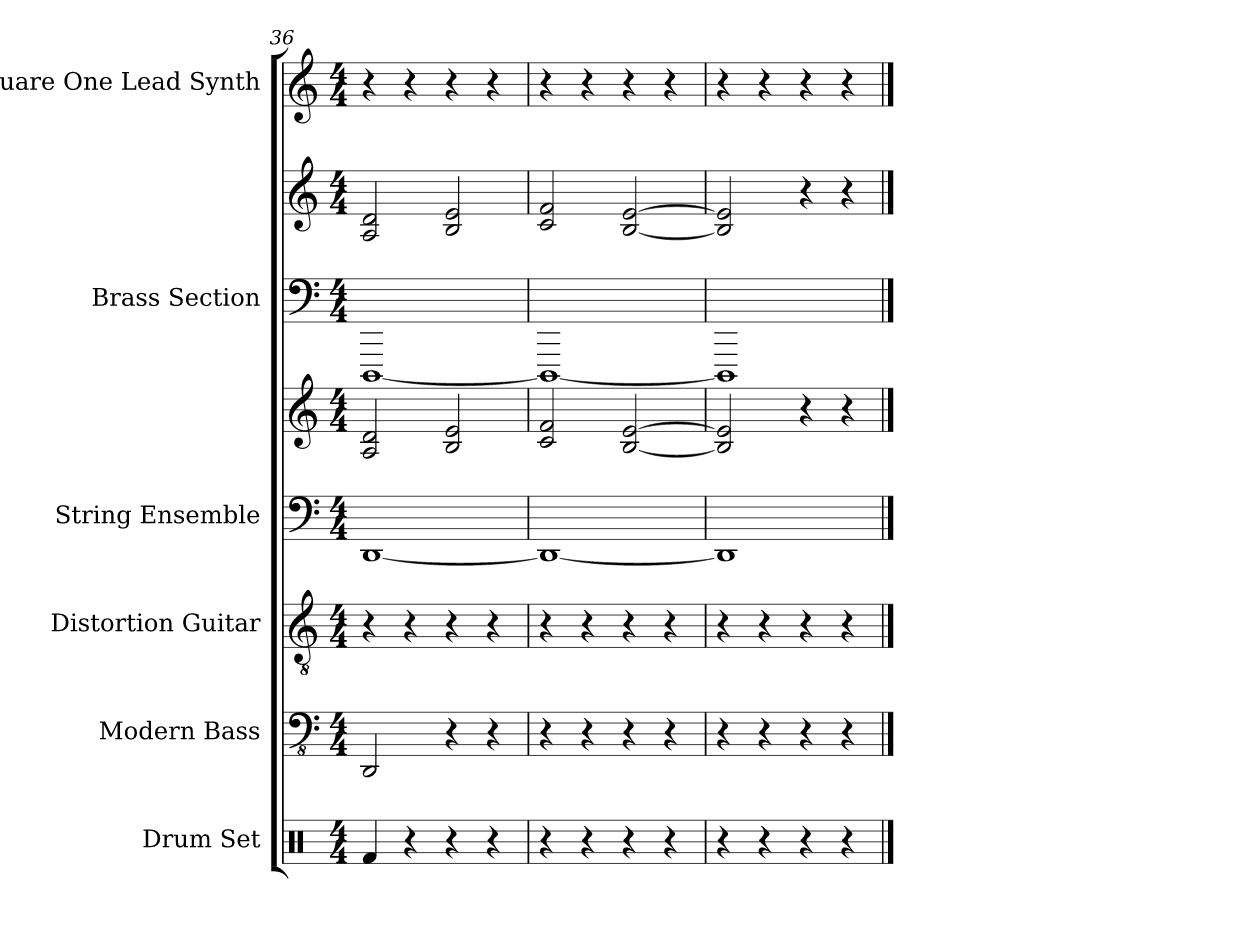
**kern	**kern	**kern	**kern	**kern	**kern	**kern	**kern
*part6	*part5	*part4	*part3	*part3	*part2	*part2	*part1
*staff8	*staff7	*staff6	*staff5	*staff4	*staff3	*staff2	*staff1
*I"Drum Set	*I"Modern Bass	*I"Distortion Guitar	*I"String Ensemble	*	*I"Brass Section	*	*I"Square One Lead Synth
*I'Drums	*I'Mo. B.	*I'Dist. Guit.	*I'St. Ens.	*	*I'Brs. Se.	*	*I'Sq. 1 LS
*clefX	*clefFv4	*clefGv2	*clefF4	*clefG2	*clefF4	*clefG2	*clefG2
*k[]	*k[]	*k[]	*k[]	*k[]	*k[]	*k[]	*k[]
*M4/4	*M4/4	*M4/4	*M4/4	*M4/4	*M4/4	*M4/4	*M4/4
=36	=36	=36	=36	=36	=36	=36	=36
4Rf	2DDD	4r	[1DD	2A 2d	[1DDD	2A 2d	4r
4r	.	4r	.	.	.	.	4r
4r	4r	4r	.	2B 2e	.	2B 2e	4r
4r	4r	4r	.	.	.	.	4r
=37	=37	=37	=37	=37	=37	=37	=37
4r	4r	4r	1DD_	2c 2f	1DDD_	2c 2f	4r
4r	4r	4r	.	.	.	.	4r
4r	4r	4r	.	[2B [2e	.	[2B [2e	4r
4r	4r	4r	.	.	.	.	4r
=38	=38	=38	=38	=38	=38	=38	=38
4r	4r	4r	1DD]	2B] 2e]	1DDD]	2B] 2e]	4r
4r	4r	4r	.	.	.	.	4r
4r	4r	4r	.	4r	.	4r	4r
4r	4r	4r	.	4r	.	4r	4r
==	==	==	==	==	==	==	==
*-	*-	*-	*-	*-	*-	*-	*-
